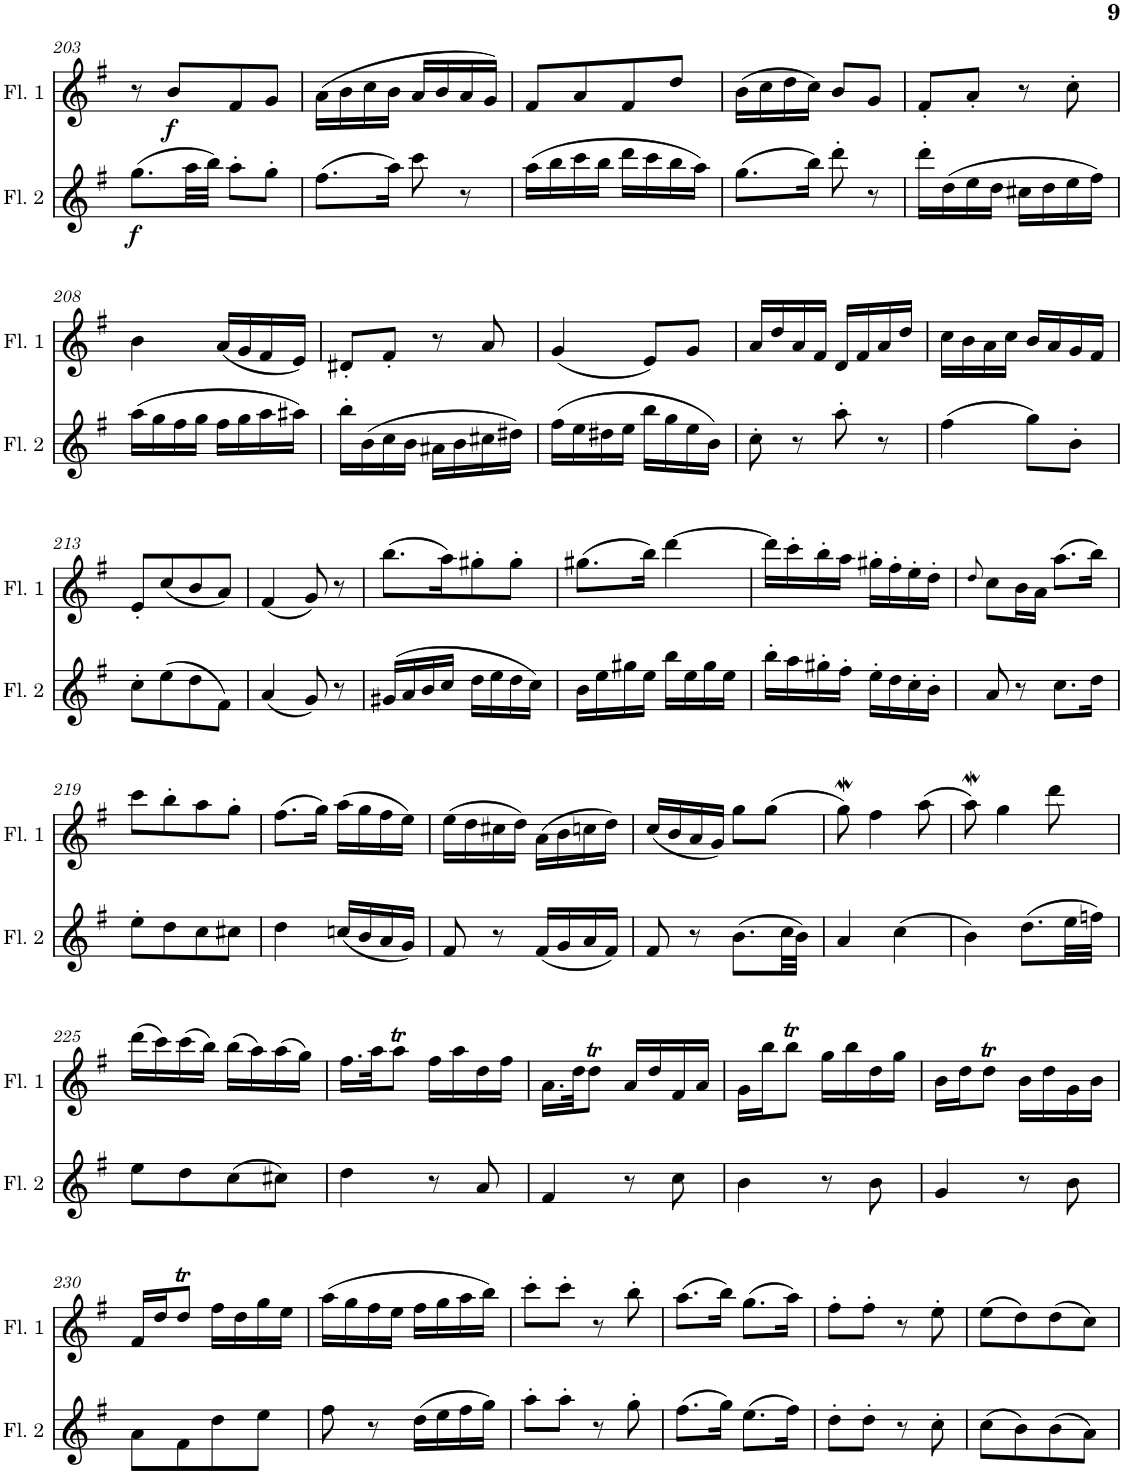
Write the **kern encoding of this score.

**kern	**dynam	**kern	**dynam
*part2	*part2	*part1	*part1
*staff2	*staff2	*staff1	*staff1
*I"Flute 2	*	*I"Flute 1	*
*I'Fl. 2	*	*I'Fl. 1	*
!!LO:PB:g=z
*clefG2	*	*clefG2	*
*k[f#]	*	*k[f#]	*
*M2/4	*	*M2/4	*
=203	=203	=203	=203
!	!LO:DY:b	!	!
(>8.gg\L	f	8r	.
!	!	!	!LO:DY:b
.	.	8b/L	f
32aa\LL	.	.	.
32bb\JJJ)	.	.	.
8aa'\L	.	8f#/	.
8gg'\J	.	8g/J	.
=204	=204	=204	=204
(>8.ff#\L	.	(>16a\LL	.
.	.	16b\	.
.	.	16cc\	.
16aa\Jk)	.	16b\JJ	.
8ccc\	.	16a/LL	.
.	.	16b/	.
8r	.	16a/	.
.	.	16g/JJ)	.
=205	=205	=205	=205
(>16aa\LL	.	8f#/L	.
16bb\	.	.	.
16ccc\	.	8a/	.
16bb\JJ	.	.	.
16ddd\LL	.	8f#/	.
16ccc\	.	.	.
16bb\	.	8dd/J	.
16aa\JJ)	.	.	.
=206	=206	=206	=206
(>8.gg\L	.	(>16b\LL	.
.	.	16cc\	.
.	.	16dd\	.
16bb\Jk)	.	16cc\JJ)	.
8ddd'\	.	8b/L	.
8r	.	8g/J	.
=207	=207	=207	=207
16ddd'\LL	.	8f#'/L	.
(>16dd\	.	.	.
16ee\	.	8a'/J	.
16dd\JJ	.	.	.
16cc#X\LL	.	8r	.
16dd\	.	.	.
16ee\	.	8cc'\	.
16ff#\JJ)	.	.	.
!!LO:LB:g=z
=208	=208	=208	=208
(>16aa\LL	.	4b\	.
16gg\	.	.	.
16ff#\	.	.	.
16gg\JJ	.	.	.
16ff#\LL	.	(<16a/LL	.
16gg\	.	16g/	.
16aa\	.	16f#/	.
16aa#X\JJ)	.	16e/JJ)	.
=209	=209	=209	=209
16bb'\LL	.	8d#X'/L	.
(>16b\	.	.	.
16cc\	.	8f#'/J	.
16b\JJ	.	.	.
16a#X\LL	.	8r	.
16b\	.	.	.
16cc#X\	.	8a/	.
16dd#X\JJ)	.	.	.
=210	=210	=210	=210
(>16ff#\LL	.	(4g/	.
16ee\	.	.	.
16dd#X\	.	.	.
16ee\JJ	.	.	.
16bb\LL	.	8e/L)	.
16gg\	.	.	.
16ee\	.	8g/J	.
16b\JJ)	.	.	.
=211	=211	=211	=211
8cc'\	.	16a/LL	.
.	.	16dd/	.
8r	.	16a/	.
.	.	16f#/JJ	.
8aa'\	.	16d/LL	.
.	.	16f#/	.
8r	.	16a/	.
.	.	16dd/JJ	.
=212	=212	=212	=212
(4ff#\	.	16cc\LL	.
.	.	16b\	.
.	.	16a\	.
.	.	16cc\JJ	.
8gg\L)	.	16b/LL	.
.	.	16a/	.
8b'\J	.	16g/	.
.	.	16f#/JJ	.
!!LO:LB:g=z
=213	=213	=213	=213
8cc'\L	.	8e'/L	.
(>8ee\	.	(<8cc/	.
8dd\	.	8b/	.
8f#\J)	.	8a/J)	.
=214	=214	=214	=214
(<4a/	.	(<4f#/	.
8g/)	.	8g/)	.
8r	.	8r	.
=215	=215	=215	=215
(>16g#X/LL	.	(8.bb\L	.
16a/	.	.	.
16b/	.	.	.
16cc/JJ	.	16aa\K)	.
16dd\LL	.	8gg#X'\	.
16ee\	.	.	.
16dd\	.	8gg#'\J	.
16cc\JJ)	.	.	.
=216	=216	=216	=216
16b\LL	.	(>8.gg#X\L	.
16ee\	.	.	.
16gg#X\	.	.	.
16ee\JJ	.	16bb\Jk)	.
16bb\LL	.	[>4ddd\	.
16ee\	.	.	.
16gg#\	.	.	.
16ee\JJ	.	.	.
=217	=217	=217	=217
16bb'\LL	.	16ddd\LL]	.
16aa\	.	16ccc'\	.
16gg#X'\	.	16bb'\	.
16ff#'\JJ	.	16aa\JJ	.
16ee'\LL	.	16gg#X'\LL	.
16dd\	.	16ff#'\	.
16cc'\	.	16ee'\	.
16b'\JJ	.	16dd'\JJ	.
=218	=218	=218	=218
.	.	8qdd/	.
8a/	.	8cc\L	.
8r	.	16b\L	.
.	.	16a\JJ	.
8.cc\L	.	(8.aa\L	.
16dd\Jk	.	16bb\Jk)	.
!!LO:LB:g=z
=219	=219	=219	=219
8ee'\L	.	8ccc\L	.
8dd\	.	8bb'\	.
8cc\	.	8aa\	.
8cc#X\J	.	8gg'\J	.
=220	=220	=220	=220
4dd\	.	(>8.ff#\L	.
.	.	16gg\Jk)	.
(<16ccn/LL	.	(>16aa\LL	.
16b/	.	16gg\	.
16a/	.	16ff#\	.
16g/JJ)	.	16ee\JJ)	.
=221	=221	=221	=221
8f#/	.	(16ee\LL	.
.	.	16dd\	.
8r	.	16cc#X\	.
.	.	16dd\JJ)	.
(16f#/LL	.	(16a\LL	.
16g/	.	16b\	.
16a/	.	16ccn\	.
16f#/JJ)	.	16dd\JJ)	.
=222	=222	=222	=222
8f#/	.	(16cc/LL	.
.	.	16b/	.
8r	.	16a/	.
.	.	16g/JJ)	.
(8.b\L	.	8gg\L	.
.	.	(8gg\J	.
32cc\LL	.	.	.
32b\JJJ)	.	.	.
=223	=223	=223	=223
4a/	.	8ggw\)	.
.	.	4ff#\	.
(4cc\	.	.	.
.	.	(8aa\	.
=224	=224	=224	=224
4b\)	.	8aaW\)	.
.	.	4gg\	.
(8.dd\L	.	.	.
.	.	8ddd\	.
32ee\LL	.	.	.
32ffn\JJJ)	.	.	.
!!LO:LB:g=z
=225	=225	=225	=225
8ee\L	.	(>16ddd\LL	.
.	.	16ccc\)	.
8dd\	.	(>16ccc\	.
.	.	16bb\JJ)	.
(>8cc\	.	(>16bb\LL	.
.	.	16aa\)	.
8cc#X\J)	.	(>16aa\	.
.	.	16gg\JJ)	.
=226	=226	=226	=226
4dd\	.	16.ff#\LL	.
.	.	32aa\JK	.
.	.	8aaT\J	.
8r	.	16ff#\LL	.
.	.	16aa\	.
8a/	.	16dd\	.
.	.	16ff#\JJ	.
=227	=227	=227	=227
4f#/	.	16.a\LL	.
.	.	32dd\JK	.
.	.	8ddT\J	.
8r	.	16a/LL	.
.	.	16dd/	.
8cc\	.	16f#/	.
.	.	16a/JJ	.
=228	=228	=228	=228
4b\	.	16g\LL	.
.	.	16bb\J	.
.	.	8bbt\J	.
8r	.	16gg\LL	.
.	.	16bb\	.
8b\	.	16dd\	.
.	.	16gg\JJ	.
=229	=229	=229	=229
4g/	.	16b\LL	.
.	.	16dd\J	.
.	.	8ddT\J	.
8r	.	16b\LL	.
.	.	16dd\	.
8b\	.	16g\	.
.	.	16b\JJ	.
!!LO:LB:g=z
=230	=230	=230	=230
8a\L	.	16f#/LL	.
.	.	16dd/J	.
8f#\	.	8ddT/J	.
8dd\	.	16ff#\LL	.
.	.	16dd\	.
8ee\J	.	16gg\	.
.	.	16ee\JJ	.
=231	=231	=231	=231
8ff#\	.	(>16aa\LL	.
.	.	16gg\	.
8r	.	16ff#\	.
.	.	16ee\JJ	.
(>16dd\LL	.	16ff#\LL	.
16ee\	.	16gg\	.
16ff#\	.	16aa\	.
16gg\JJ)	.	16bb\JJ)	.
=232	=232	=232	=232
8aa'\L	.	8ccc'\L	.
8aa'\J	.	8ccc'\J	.
8r	.	8r	.
8gg'\	.	8bb'\	.
=233	=233	=233	=233
(>8.ff#\L	.	(>8.aa\L	.
16gg\Jk)	.	16bb\Jk)	.
(>8.ee\L	.	(>8.gg\L	.
16ff#\Jk)	.	16aa\Jk)	.
=234	=234	=234	=234
8dd'\L	.	8ff#'\L	.
8dd'\J	.	8ff#'\J	.
8r	.	8r	.
8cc'\	.	8ee'\	.
=235	=235	=235	=235
(>8cc\L	.	(>8ee\L	.
8b\)	.	8dd\)	.
(>8b\	.	(>8dd\	.
8a\J)	.	8cc\J)	.
=	=	=	=
*-	*-	*-	*-
